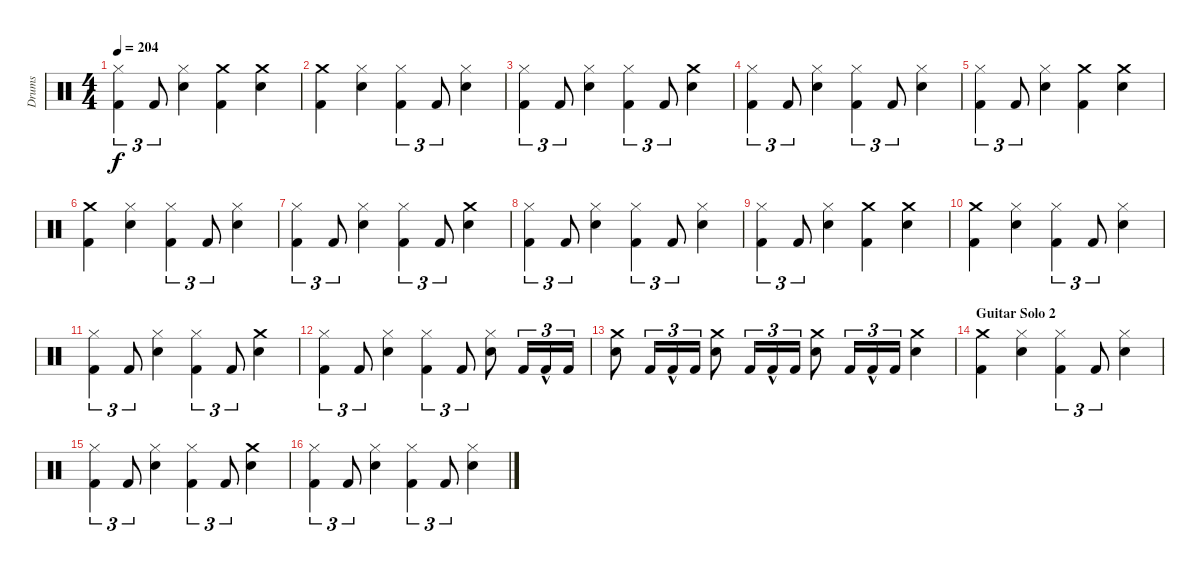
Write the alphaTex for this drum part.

\track ("Drums" "Drums") {instrument percussion}
\staff {score}
\articulation defaults
\ts (4 4)
\tempo 204
\clef neutral
\ks c
("Hi-Hat (closed)" "Kick (hit) 2").4{tu (3 2) dy f} "Kick (hit) 2".8{tu (3 2)} ("Snare (hit) 2" "Hi-Hat (closed)").4 ("Crash medium (hit)" "Kick (hit) 2").4 ("Crash medium (hit)" "Snare (hit) 2").4 |
("Kick (hit) 2" "Crash medium (hit)").4 ("Hi-Hat (closed)" "Snare (hit) 2").4 ("Hi-Hat (closed)" "Kick (hit) 2").4{tu (3 2)} "Kick (hit) 2".8{tu (3 2)} ("Snare (hit) 2" "Hi-Hat (closed)").4 |
("Hi-Hat (closed)" "Kick (hit) 2").4{tu (3 2)} "Kick (hit) 2".8{tu (3 2)} ("Snare (hit) 2" "Hi-Hat (closed)").4 ("Hi-Hat (closed)" "Kick (hit) 2").4{tu (3 2)} "Kick (hit) 2".8{tu (3 2)} ("Crash medium (hit)" "Snare (hit) 2").4 |
("Hi-Hat (closed)" "Kick (hit) 2").4{tu (3 2)} "Kick (hit) 2".8{tu (3 2)} ("Snare (hit) 2" "Hi-Hat (closed)").4 ("Hi-Hat (closed)" "Kick (hit) 2").4{tu (3 2)} "Kick (hit) 2".8{tu (3 2)} ("Snare (hit) 2" "Hi-Hat (closed)").4 |
("Hi-Hat (closed)" "Kick (hit) 2").4{tu (3 2)} "Kick (hit) 2".8{tu (3 2)} ("Snare (hit) 2" "Hi-Hat (closed)").4 ("Crash medium (hit)" "Kick (hit) 2").4 ("Crash medium (hit)" "Snare (hit) 2").4 |
("Kick (hit) 2" "Crash medium (hit)").4 ("Hi-Hat (closed)" "Snare (hit) 2").4 ("Hi-Hat (closed)" "Kick (hit) 2").4{tu (3 2)} "Kick (hit) 2".8{tu (3 2)} ("Snare (hit) 2" "Hi-Hat (closed)").4 |
("Hi-Hat (closed)" "Kick (hit) 2").4{tu (3 2)} "Kick (hit) 2".8{tu (3 2)} ("Snare (hit) 2" "Hi-Hat (closed)").4 ("Hi-Hat (closed)" "Kick (hit) 2").4{tu (3 2)} "Kick (hit) 2".8{tu (3 2)} ("Crash medium (hit)" "Snare (hit) 2").4 |
("Hi-Hat (closed)" "Kick (hit) 2").4{tu (3 2)} "Kick (hit) 2".8{tu (3 2)} ("Snare (hit) 2" "Hi-Hat (closed)").4 ("Hi-Hat (closed)" "Kick (hit) 2").4{tu (3 2)} "Kick (hit) 2".8{tu (3 2)} ("Snare (hit) 2" "Hi-Hat (closed)").4 |
("Hi-Hat (closed)" "Kick (hit) 2").4{tu (3 2)} "Kick (hit) 2".8{tu (3 2)} ("Snare (hit) 2" "Hi-Hat (closed)").4 ("Crash medium (hit)" "Kick (hit) 2").4 ("Crash medium (hit)" "Snare (hit) 2").4 |
("Kick (hit) 2" "Crash medium (hit)").4 ("Hi-Hat (closed)" "Snare (hit) 2").4 ("Hi-Hat (closed)" "Kick (hit) 2").4{tu (3 2)} "Kick (hit) 2".8{tu (3 2)} ("Snare (hit) 2" "Hi-Hat (closed)").4 |
("Hi-Hat (closed)" "Kick (hit) 2").4{tu (3 2)} "Kick (hit) 2".8{tu (3 2)} ("Snare (hit) 2" "Hi-Hat (closed)").4 ("Hi-Hat (closed)" "Kick (hit) 2").4{tu (3 2)} "Kick (hit) 2".8{tu (3 2)} ("Crash medium (hit)" "Snare (hit) 2").4 |
("Hi-Hat (closed)" "Kick (hit) 2").4{tu (3 2)} "Kick (hit) 2".8{tu (3 2)} ("Snare (hit) 2" "Hi-Hat (closed)").4 ("Hi-Hat (closed)" "Kick (hit) 2").4{tu (3 2)} "Kick (hit) 2".8{tu (3 2)} ("Snare (hit) 2" "Hi-Hat (closed)").8 "Kick (hit) 2".16{tu (3 2)} "Kick (hit) 2"{hac}.16{tu (3 2)} "Kick (hit) 2".16{tu (3 2)} |
("Crash medium (hit)" "Snare (hit) 2").8 "Kick (hit) 2".16{tu (3 2)} "Kick (hit) 2"{hac}.16{tu (3 2)} "Kick (hit) 2".16{tu (3 2)} ("Crash medium (hit)" "Snare (hit) 2").8 "Kick (hit) 2".16{tu (3 2)} "Kick (hit) 2"{hac}.16{tu (3 2)} "Kick (hit) 2".16{tu (3 2)} ("Crash medium (hit)" "Snare (hit) 2").8 "Kick (hit) 2".16{tu (3 2)} "Kick (hit) 2"{hac}.16{tu (3 2)} "Kick (hit) 2".16{tu (3 2)} ("Snare (hit) 2" "Crash medium (hit)").4 |
\section ("" "Guitar Solo 2")
("Kick (hit) 2" "Crash medium (hit)").4 ("Hi-Hat (closed)" "Snare (hit) 2").4 ("Hi-Hat (closed)" "Kick (hit) 2").4{tu (3 2)} "Kick (hit) 2".8{tu (3 2)} ("Snare (hit) 2" "Hi-Hat (closed)").4 |
("Hi-Hat (closed)" "Kick (hit) 2").4{tu (3 2)} "Kick (hit) 2".8{tu (3 2)} ("Snare (hit) 2" "Hi-Hat (closed)").4 ("Hi-Hat (closed)" "Kick (hit) 2").4{tu (3 2)} "Kick (hit) 2".8{tu (3 2)} ("Crash medium (hit)" "Snare (hit) 2").4 |
("Hi-Hat (closed)" "Kick (hit) 2").4{tu (3 2)} "Kick (hit) 2".8{tu (3 2)} ("Snare (hit) 2" "Hi-Hat (closed)").4 ("Hi-Hat (closed)" "Kick (hit) 2").4{tu (3 2)} "Kick (hit) 2".8{tu (3 2)} ("Snare (hit) 2" "Hi-Hat (closed)").4
